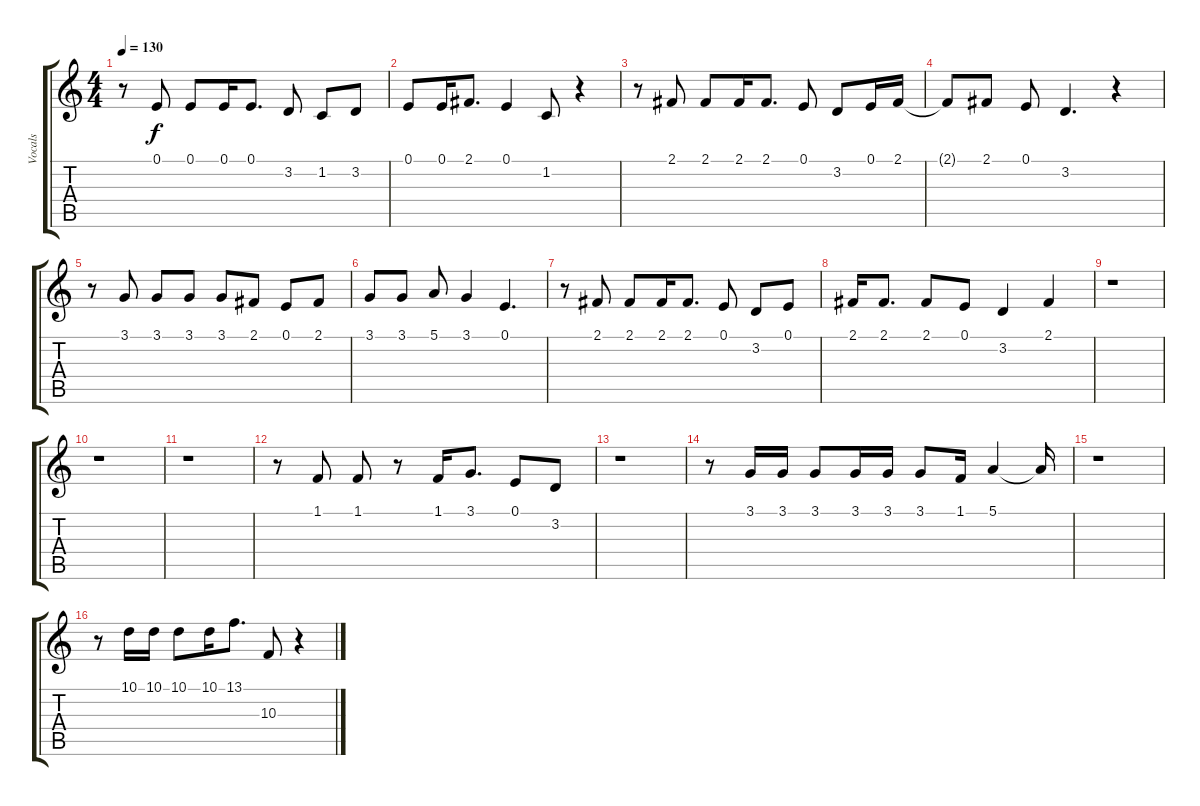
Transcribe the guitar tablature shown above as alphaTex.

\track ("Vocals" "Vocals") {instrument lead6voice}
\staff {score tabs}
\tuning (E4 B3 G3 D3 A2 E2) {hide}
\ts (4 4)
\tempo 130
\clef g2
\ks c
r.8{dy f} 0.1.8 0.1.8 0.1.16 0.1.8{d} 3.2.8 1.2.8 3.2.8 |
0.1.8 0.1.16 2.1.8{d} 0.1.4 1.2.8 r.4 |
r.8 2.1.8 2.1.8 2.1.16 2.1.8{d} 0.1.8 3.2.8 0.1.16 2.1.16 |
2.1{t}.8 2.1.8 0.1.8 3.2.4{d} r.4 |
r.8 3.1.8 3.1.8 3.1.8 3.1.8 2.1.8 0.1.8 2.1.8 |
3.1.8 3.1.8 5.1.8 3.1.4 0.1.4{d} |
r.8 2.1.8 2.1.8 2.1.16 2.1.8{d} 0.1.8 3.2.8 0.1.8 |
2.1.16 2.1.8{d} 2.1.8 0.1.8 3.2.4 2.1.4 |
r.1 |
r.1 |
r.1 |
r.8 1.1.8 1.1.8 r.8 1.1.16 3.1.8{d} 0.1.8 3.2.8 |
r.1 |
r.8 3.1.16 3.1.16 3.1.8 3.1.16 3.1.16 3.1.8 1.1.16 5.1.4 5.1{t}.16 |
r.1 |
r.8 10.1.16 10.1.16 10.1.8 10.1.16 13.1.8{d} 10.3.8 r.4
